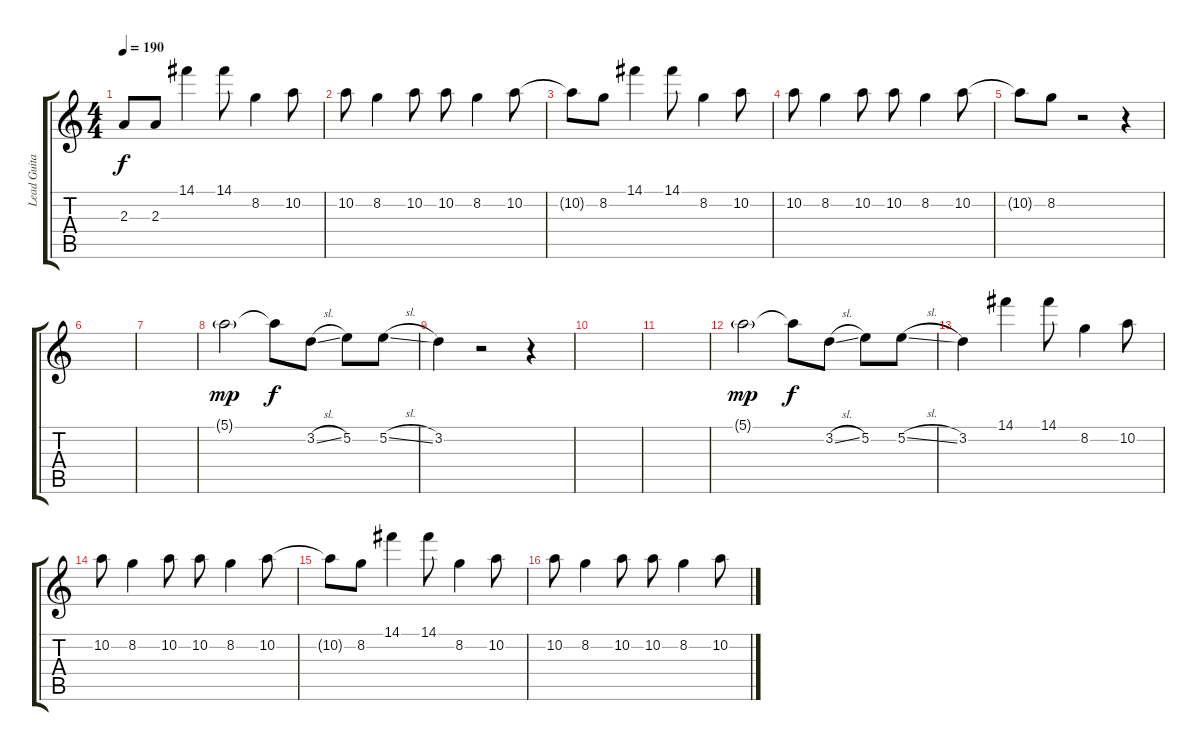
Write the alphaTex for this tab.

\track ("Lead Guitar" "Lead Guita") {instrument distortionguitar}
\staff {score tabs}
\tuning (E4 B3 G3 D3 A2 E2) {hide}
\ts (4 4)
\tempo 190
\clef g2
\ks c
2.3.8{dy f} 2.3.8 14.1.4 14.1.8 8.2.4 10.2.8 |
10.2.8 8.2.4 10.2.8 10.2.8 8.2.4 10.2.8 |
10.2{t}.8 8.2.8 14.1.4 14.1.8 8.2.4 10.2.8 |
10.2.8 8.2.4 10.2.8 10.2.8 8.2.4 10.2.8 |
10.2{t}.8 8.2.8 r.2 r.4 |
|
|
5.1{g}.2{dy mp} 5.1{t}.8{dy f} 3.2{sl}.8 5.2.8 5.2{sl}.8 |
3.2.4 r.2 r.4 |
|
|
5.1{g}.2{dy mp} 5.1{t}.8{dy f} 3.2{sl}.8 5.2.8 5.2{sl}.8 |
3.2.4 14.1.4 14.1.8 8.2.4 10.2.8 |
10.2.8 8.2.4 10.2.8 10.2.8 8.2.4 10.2.8 |
10.2{t}.8 8.2.8 14.1.4 14.1.8 8.2.4 10.2.8 |
10.2.8 8.2.4 10.2.8 10.2.8 8.2.4 10.2.8
